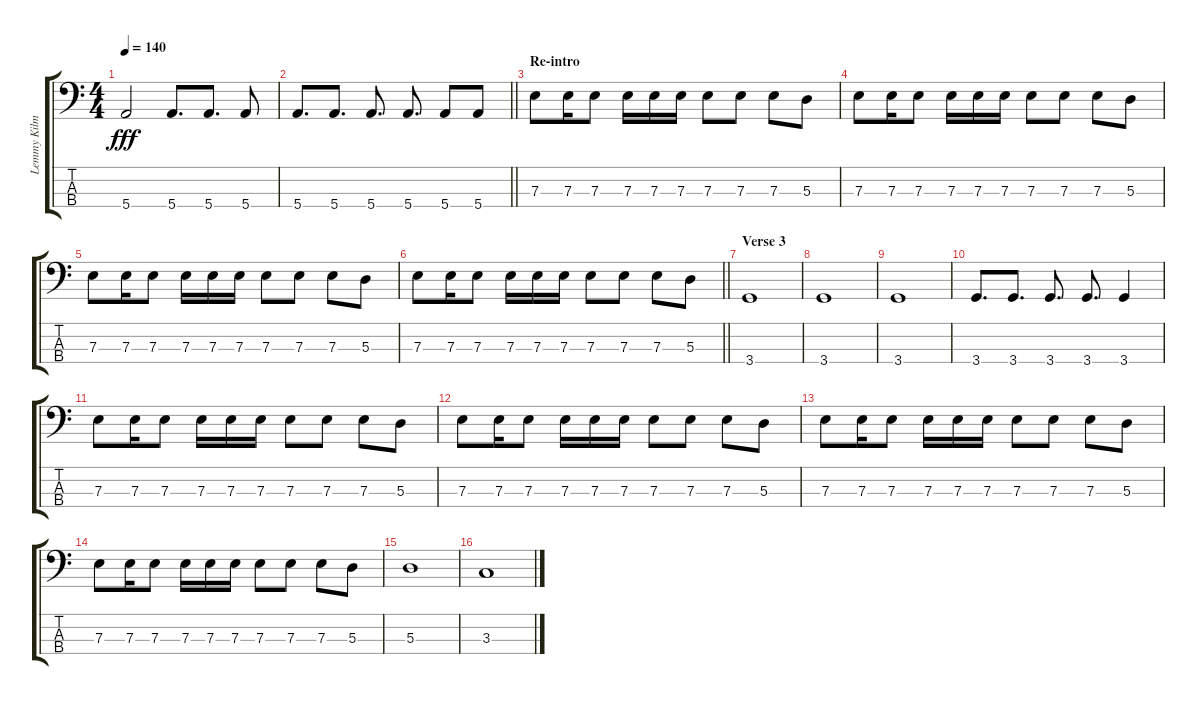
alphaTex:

\track ("Lemmy Kilmister (bass)" "Lemmy Kilm") {instrument distortionguitar}
\staff {score tabs}
\tuning (G2 D2 A1 E1) {hide}
\ts (4 4)
\tempo 140
\clef f4
\ks c
5.4.2{dy fff} 5.4.8{d} 5.4.8{d} 5.4.8 |
\barLineRight lightlight
5.4.8{d} 5.4.8{d} 5.4.8{d} 5.4.8{d} 5.4.8 5.4.8 |
\section ("" "Re-intro")
7.3.8 7.3.16 7.3.8 7.3.16 7.3.16 7.3.16 7.3.8 7.3.8 7.3.8 5.3.8 |
7.3.8 7.3.16 7.3.8 7.3.16 7.3.16 7.3.16 7.3.8 7.3.8 7.3.8 5.3.8 |
7.3.8 7.3.16 7.3.8 7.3.16 7.3.16 7.3.16 7.3.8 7.3.8 7.3.8 5.3.8 |
\barLineRight lightlight
7.3.8 7.3.16 7.3.8 7.3.16 7.3.16 7.3.16 7.3.8 7.3.8 7.3.8 5.3.8 |
\section ("" "Verse 3")
3.4.1 |
3.4.1 |
3.4.1 |
3.4.8{d} 3.4.8{d} 3.4.8{d} 3.4.8{d} 3.4.4 |
7.3.8 7.3.16 7.3.8 7.3.16 7.3.16 7.3.16 7.3.8 7.3.8 7.3.8 5.3.8 |
7.3.8 7.3.16 7.3.8 7.3.16 7.3.16 7.3.16 7.3.8 7.3.8 7.3.8 5.3.8 |
7.3.8 7.3.16 7.3.8 7.3.16 7.3.16 7.3.16 7.3.8 7.3.8 7.3.8 5.3.8 |
7.3.8 7.3.16 7.3.8 7.3.16 7.3.16 7.3.16 7.3.8 7.3.8 7.3.8 5.3.8 |
5.3.1 |
3.3.1
